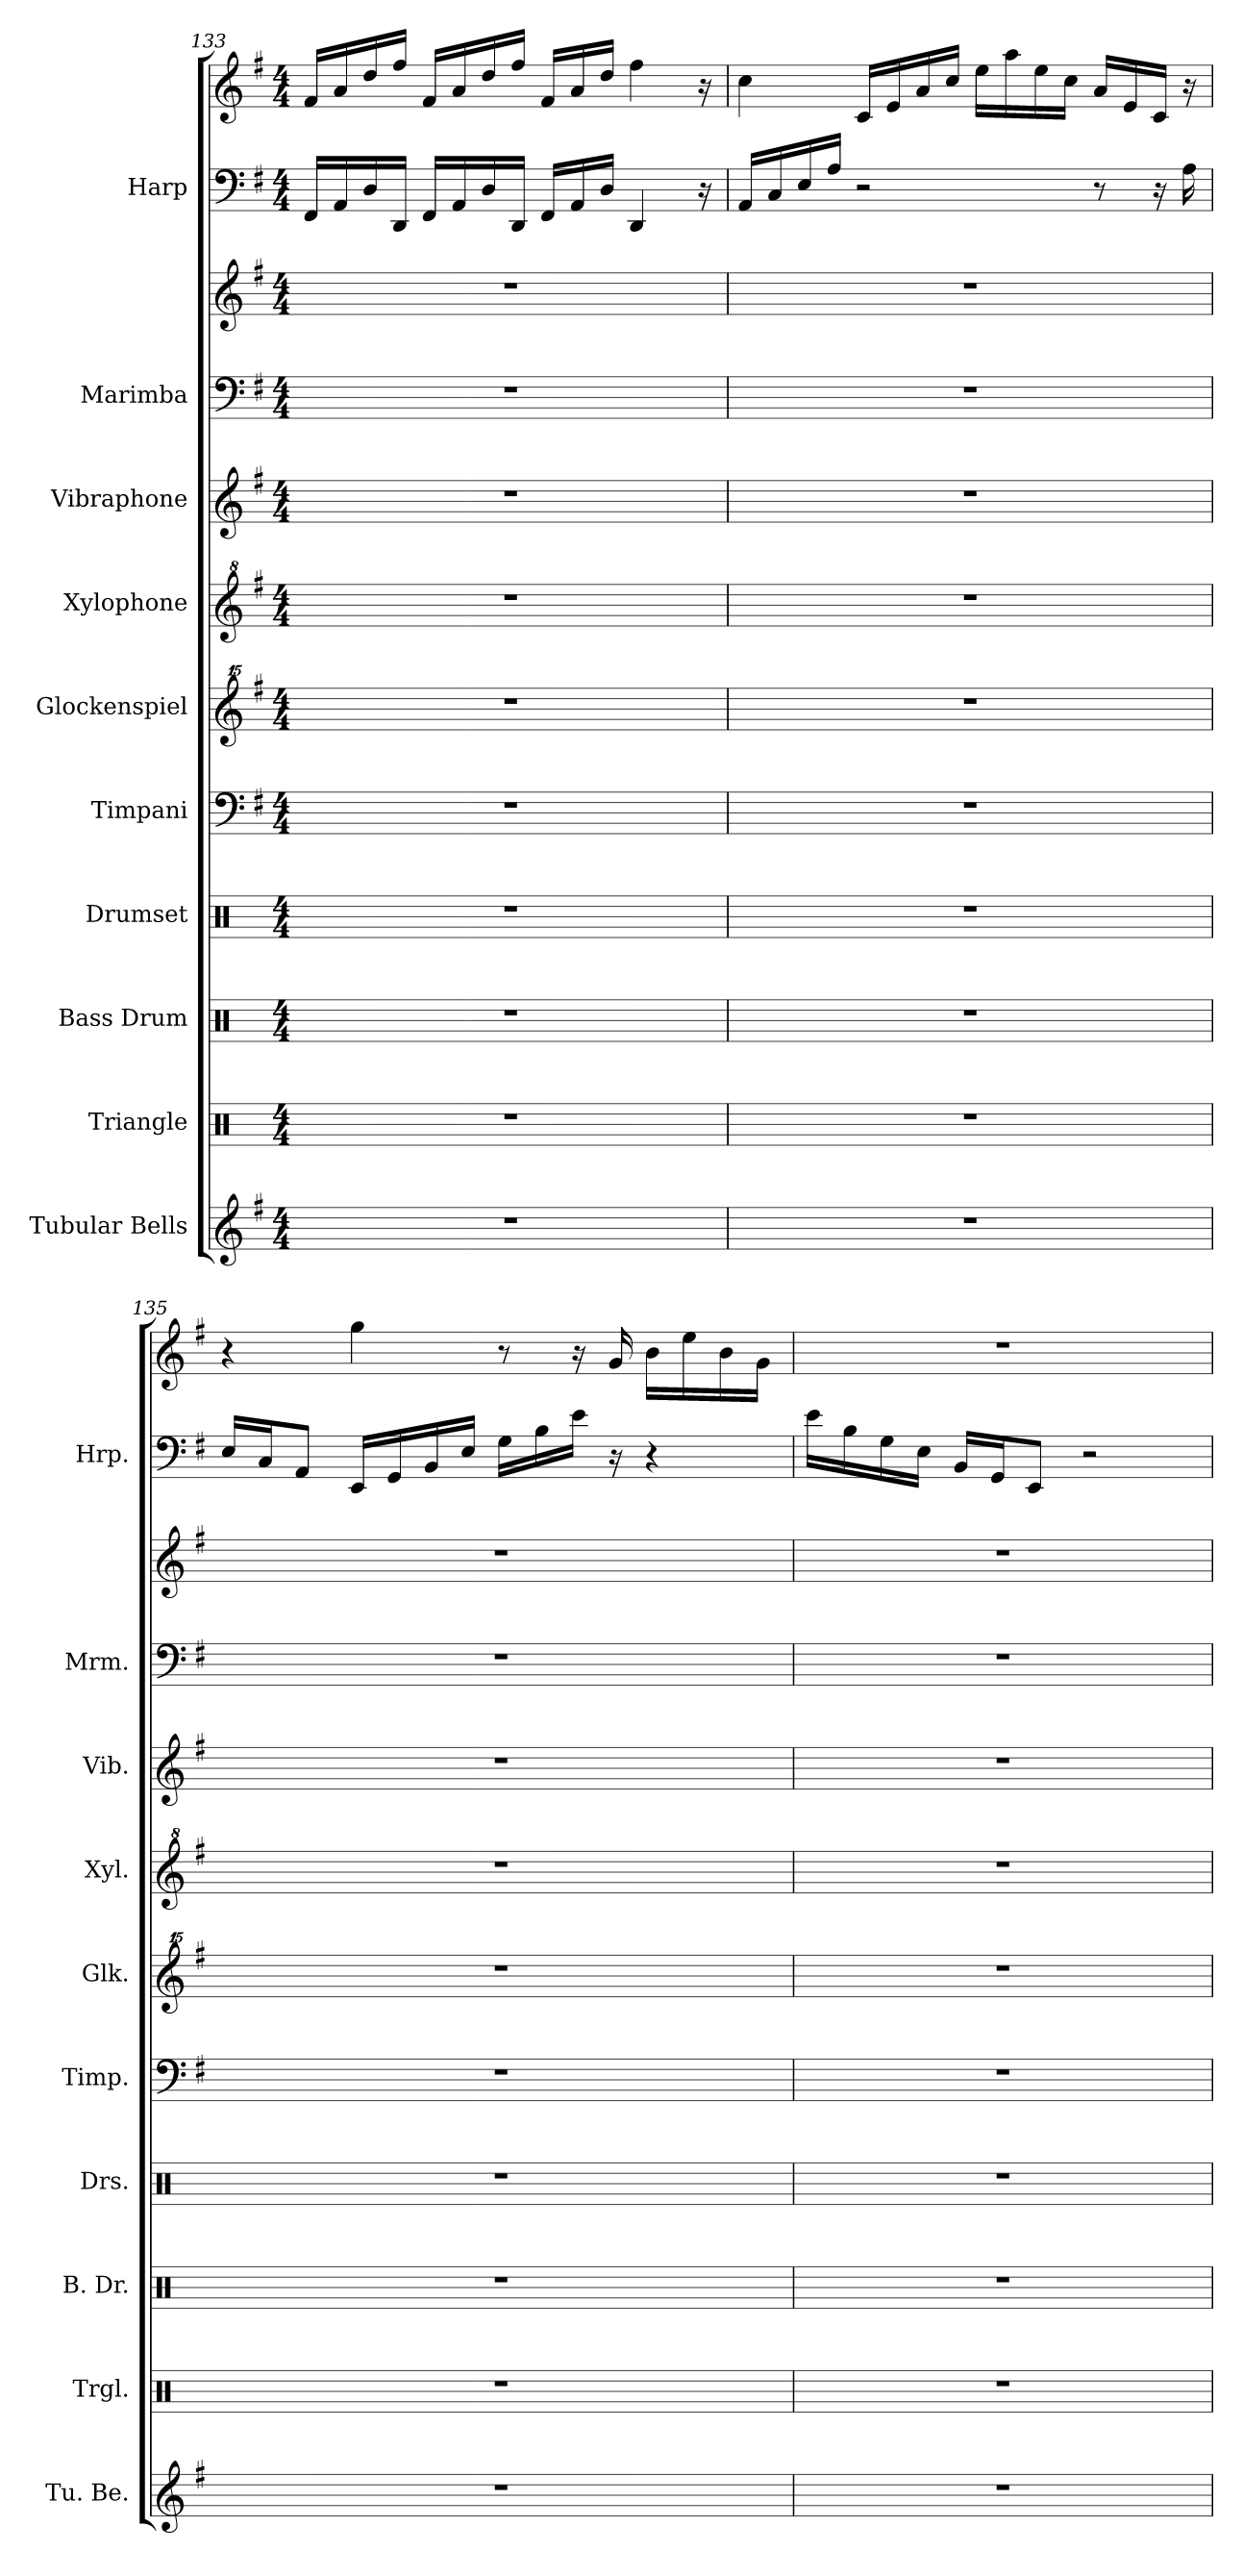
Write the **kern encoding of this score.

**kern	**kern	**kern	**kern	**kern	**kern	**kern	**kern	**kern	**kern	**kern	**kern
*part10	*part9	*part8	*part7	*part6	*part5	*part4	*part3	*part2	*part2	*part1	*part1
*staff12	*staff11	*staff10	*staff9	*staff8	*staff7	*staff6	*staff5	*staff4	*staff3	*staff2	*staff1
*I"Tubular Bells	*I"Triangle	*I"Bass Drum	*I"Drumset	*I"Timpani	*I"Glockenspiel	*I"Xylophone	*I"Vibraphone	*I"Marimba	*	*I"Harp	*
*I'Tu. Be.	*I'Trgl.	*I'B. Dr.	*I'Drs.	*I'Timp.	*I'Glk.	*I'Xyl.	*I'Vib.	*I'Mrm.	*	*I'Hrp.	*
*clefG2	*clefX	*clefX	*clefX	*clefF4	*clefG^^2	*clefG^2	*clefG2	*clefF4	*clefG2	*clefF4	*clefG2
*k[f#]	*k[]	*k[]	*k[]	*k[f#]	*k[f#]	*k[f#]	*k[f#]	*k[f#]	*k[f#]	*k[f#]	*k[f#]
*G:	*C:	*C:	*C:	*G:	*G:	*G:	*G:	*G:	*G:	*G:	*G:
*M4/4	*M4/4	*M4/4	*M4/4	*M4/4	*M4/4	*M4/4	*M4/4	*M4/4	*M4/4	*M4/4	*M4/4
=133	=133	=133	=133	=133	=133	=133	=133	=133	=133	=133	=133
1r	1r	1r	1r	1r	1r	1r	1r	1r	1r	16FF#/LL	16f#/LL
.	.	.	.	.	.	.	.	.	.	16AA/	16a/
.	.	.	.	.	.	.	.	.	.	16D/	16dd/
.	.	.	.	.	.	.	.	.	.	16DD/JJ	16ff#/JJ
.	.	.	.	.	.	.	.	.	.	16FF#/LL	16f#/LL
.	.	.	.	.	.	.	.	.	.	16AA/	16a/
.	.	.	.	.	.	.	.	.	.	16D/	16dd/
.	.	.	.	.	.	.	.	.	.	16DD/JJ	16ff#/JJ
.	.	.	.	.	.	.	.	.	.	16FF#/LL	16f#/LL
.	.	.	.	.	.	.	.	.	.	16AA/	16a/
.	.	.	.	.	.	.	.	.	.	16D/JJ	16dd/JJ
.	.	.	.	.	.	.	.	.	.	4DD/	4ff#\
.	.	.	.	.	.	.	.	.	.	16r	16r
!!LO:PB:g=z
=134	=134	=134	=134	=134	=134	=134	=134	=134	=134	=134	=134
1r	1r	1r	1r	1r	1r	1r	1r	1r	1r	16AA/LL	4cc\
.	.	.	.	.	.	.	.	.	.	16C/	.
.	.	.	.	.	.	.	.	.	.	16E/	.
.	.	.	.	.	.	.	.	.	.	16A/JJ	.
.	.	.	.	.	.	.	.	.	.	2r	16c/LL
.	.	.	.	.	.	.	.	.	.	.	16e/
.	.	.	.	.	.	.	.	.	.	.	16a/
.	.	.	.	.	.	.	.	.	.	.	16cc/JJ
.	.	.	.	.	.	.	.	.	.	.	16ee\LL
.	.	.	.	.	.	.	.	.	.	.	16aa\
.	.	.	.	.	.	.	.	.	.	.	16ee\
.	.	.	.	.	.	.	.	.	.	.	16cc\JJ
.	.	.	.	.	.	.	.	.	.	8r	16a/LL
.	.	.	.	.	.	.	.	.	.	.	16e/
.	.	.	.	.	.	.	.	.	.	16r	16c/JJ
.	.	.	.	.	.	.	.	.	.	16A\	16r
=135	=135	=135	=135	=135	=135	=135	=135	=135	=135	=135	=135
1r	1r	1r	1r	1r	1r	1r	1r	1r	1r	16E/LL	4r
.	.	.	.	.	.	.	.	.	.	16C/J	.
.	.	.	.	.	.	.	.	.	.	8AA/J	.
.	.	.	.	.	.	.	.	.	.	16EE/LL	4gg\
.	.	.	.	.	.	.	.	.	.	16GG/	.
.	.	.	.	.	.	.	.	.	.	16BB/	.
.	.	.	.	.	.	.	.	.	.	16E/JJ	.
.	.	.	.	.	.	.	.	.	.	16G\LL	8r
.	.	.	.	.	.	.	.	.	.	16B\	.
.	.	.	.	.	.	.	.	.	.	16e\JJ	16r
.	.	.	.	.	.	.	.	.	.	16r	16g/
.	.	.	.	.	.	.	.	.	.	4r	16b\LL
.	.	.	.	.	.	.	.	.	.	.	16ee\
.	.	.	.	.	.	.	.	.	.	.	16b\
.	.	.	.	.	.	.	.	.	.	.	16g\JJ
=136	=136	=136	=136	=136	=136	=136	=136	=136	=136	=136	=136
1r	1r	1r	1r	1r	1r	1r	1r	1r	1r	16e\LL	1r
.	.	.	.	.	.	.	.	.	.	16B\	.
.	.	.	.	.	.	.	.	.	.	16G\	.
.	.	.	.	.	.	.	.	.	.	16E\JJ	.
.	.	.	.	.	.	.	.	.	.	16BB/LL	.
.	.	.	.	.	.	.	.	.	.	16GG/J	.
.	.	.	.	.	.	.	.	.	.	8EE/J	.
.	.	.	.	.	.	.	.	.	.	2r	.
=	=	=	=	=	=	=	=	=	=	=	=
*-	*-	*-	*-	*-	*-	*-	*-	*-	*-	*-	*-
